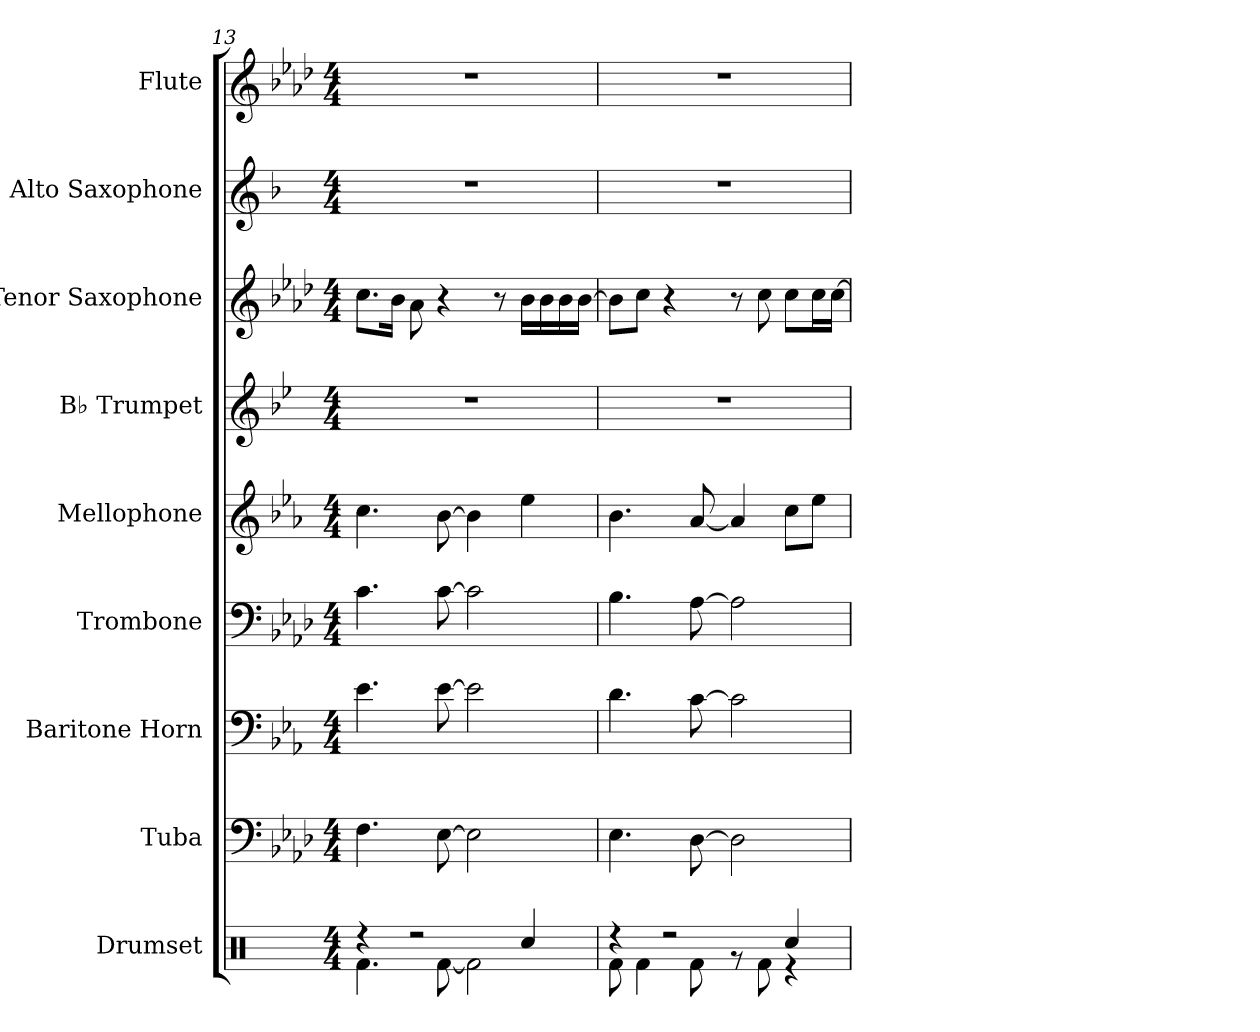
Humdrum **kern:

**kern	**kern	**kern	**kern	**kern	**kern	**kern	**kern	**kern
*part9	*part8	*part7	*part6	*part5	*part4	*part3	*part2	*part1
*staff9	*staff8	*staff7	*staff6	*staff5	*staff4	*staff3	*staff2	*staff1
*I"Drumset	*I"Tuba	*I"Baritone Horn	*I"Trombone	*I"Mellophone	*I"B♭ Trumpet	*I"Tenor Saxophone	*I"Alto Saxophone	*I"Flute
*I'Drs.	*I'Tba.	*I'Bar. Hn.	*I'Tbn.	*I'Mph.	*I'B♭ Tpt.	*I'T. Sax.	*I'A. Sax.	*I'Fl.
*clefX	*clefF4	*clefF4	*clefF4	*clefG2	*clefG2	*clefG2	*clefG2	*clefG2
*	*	*ITrd4c7	*	*ITrd4c7	*ITrd1c2	*ITrd8c14	*ITrd5c9	*
*k[]	*k[b-e-a-d-]	*k[b-e-a-d-]	*k[b-e-a-d-]	*k[b-e-a-d-]	*k[b-e-a-d-]	*k[b-e-a-d-]	*k[b-e-a-d-]	*k[b-e-a-d-]
*M4/4	*M4/4	*M4/4	*M4/4	*M4/4	*M4/4	*M4/4	*M4/4	*M4/4
=13	=13	=13	=13	=13	=13	=13	=13	=13
*^	*	*	*	*	*	*	*	*
4r	4.Rf\	4.F\	4.A-\	4.c\	4.f\	1r	8.c\L	1r	1r
.	.	.	.	.	.	.	16B-\Jk	.	.
2r	.	.	.	.	.	.	8A-\	.	.
.	[8Rf\	[8E-\	[8A-\	[8c\	[8e-\	.	4r	.	.
.	2Rf\]	2E-\]	2A-\]	2c\]	4e-\]	.	.	.	.
.	.	.	.	.	.	.	8r	.	.
4Rcc/	.	.	.	.	4a-\	.	16B-\LL	.	.
.	.	.	.	.	.	.	16B-\	.	.
.	.	.	.	.	.	.	16B-\	.	.
.	.	.	.	.	.	.	[16B-\JJ	.	.
!!LO:PB:g=z
=14	=14	=14	=14	=14	=14	=14	=14	=14	=14
4r	8Rf\	4.E-\	4.G\	4.B-\	4.e-\	1r	8B-\L]	1r	1r
.	4Rf\	.	.	.	.	.	8c\J	.	.
2r	.	.	.	.	.	.	4r	.	.
.	8Rf\	[8D-\	[8F\	[8A-\	[8d-/	.	.	.	.
.	8rg	2D-\]	2F\]	2A-\]	4d-/]	.	8r	.	.
.	8Rf\	.	.	.	.	.	8c\	.	.
4Rcc/	4r	.	.	.	8f\L	.	8c\L	.	.
.	.	.	.	.	8a-\J	.	16c\L	.	.
.	.	.	.	.	.	.	[16c\JJ	.	.
*v	*v	*	*	*	*	*	*	*	*
=	=	=	=	=	=	=	=	=
*-	*-	*-	*-	*-	*-	*-	*-	*-
